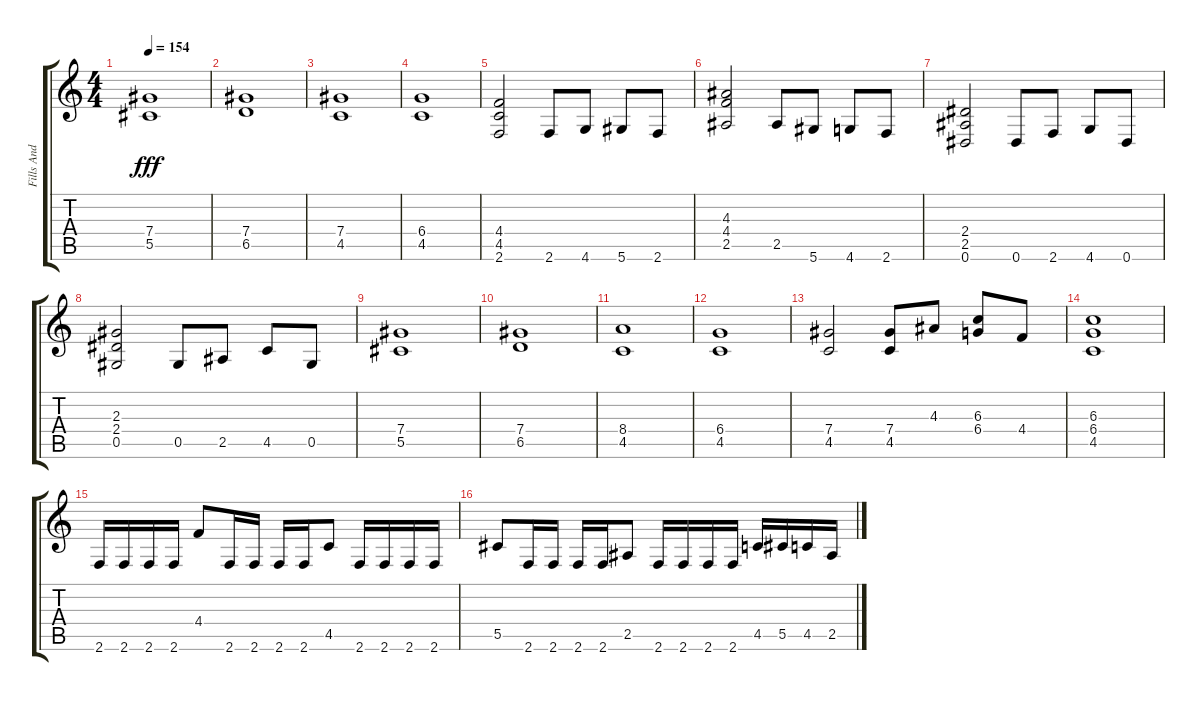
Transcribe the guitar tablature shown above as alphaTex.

\track ("Fills And Rhythm" "Fills And ") {instrument overdrivenguitar}
\staff {score tabs}
\tuning (Eb4 Bb3 Gb3 Db3 Ab2 Eb2) {hide}
\ts (4 4)
\tempo 154
\clef g2
\ks c
(7.4 5.5).1{dy fff} |
(7.4 6.5).1 |
(7.4 4.5).1 |
(6.4 4.5).1 |
(4.4 4.5 2.6).2 2.6.8 4.6.8 5.6.8 2.6.8 |
(4.3 4.4 2.5).2 2.5.8 5.6.8 4.6.8 2.6.8 |
(2.4 2.5 0.6).2 0.6.8 2.6.8 4.6.8 0.6.8 |
(2.3 2.4 0.5).2 0.5.8 2.5.8 4.5.8 0.5.8 |
(7.4 5.5).1 |
(7.4 6.5).1 |
(8.4 4.5).1 |
(6.4 4.5).1 |
(7.4 4.5).2 (7.4 4.5).8 4.3.8 (6.3 6.4).8 4.4.8 |
(6.3 6.4 4.5).1 |
2.6.16 2.6.16 2.6.16 2.6.16 4.4.8 2.6.16 2.6.16 2.6.16 2.6.16 4.5.8 2.6.16 2.6.16 2.6.16 2.6.16 |
5.5.8 2.6.16 2.6.16 2.6.16 2.6.16 2.5.8 2.6.16 2.6.16 2.6.16 2.6.16 4.5.16 5.5.16 4.5.16 2.5.16
